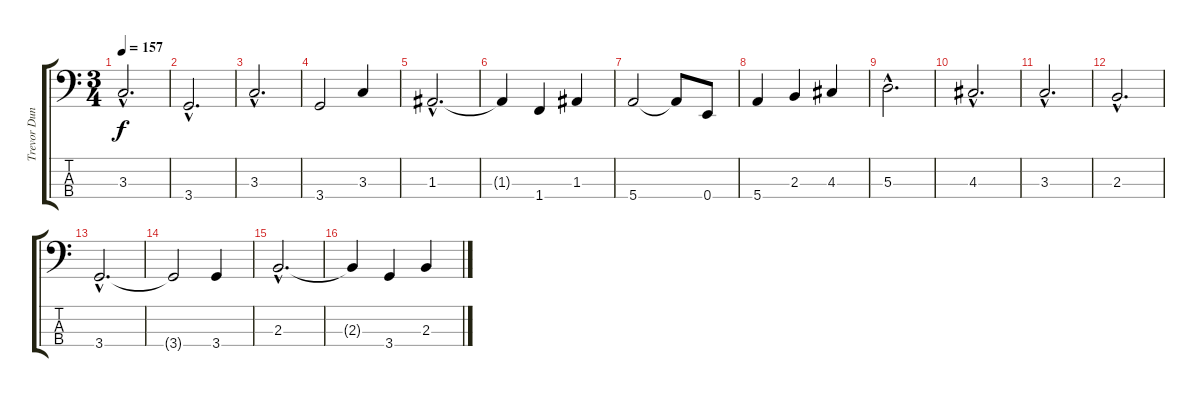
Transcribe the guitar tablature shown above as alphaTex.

\track ("Trevor Dunn - Bass" "Trevor Dun") {instrument electricbassfinger}
\staff {score tabs}
\tuning (G2 D2 A1 E1) {hide}
\ts (3 4)
\tempo 157
\clef f4
\ks c
3.3{hac}.2{d dy f} |
3.4{hac}.2{d} |
3.3{hac}.2{d} |
3.4.2 3.3.4 |
1.3{hac}.2{d} |
1.3{t}.4 1.4.4 1.3.4 |
5.4.2 5.4{t}.8 0.4.8 |
5.4.4 2.3.4 4.3.4 |
5.3{hac}.2{d} |
4.3{hac}.2{d} |
3.3{hac}.2{d} |
2.3{hac}.2{d} |
3.4{hac}.2{d} |
3.4{t}.2 3.4.4 |
2.3{hac}.2{d} |
2.3{t}.4 3.4.4 2.3.4
